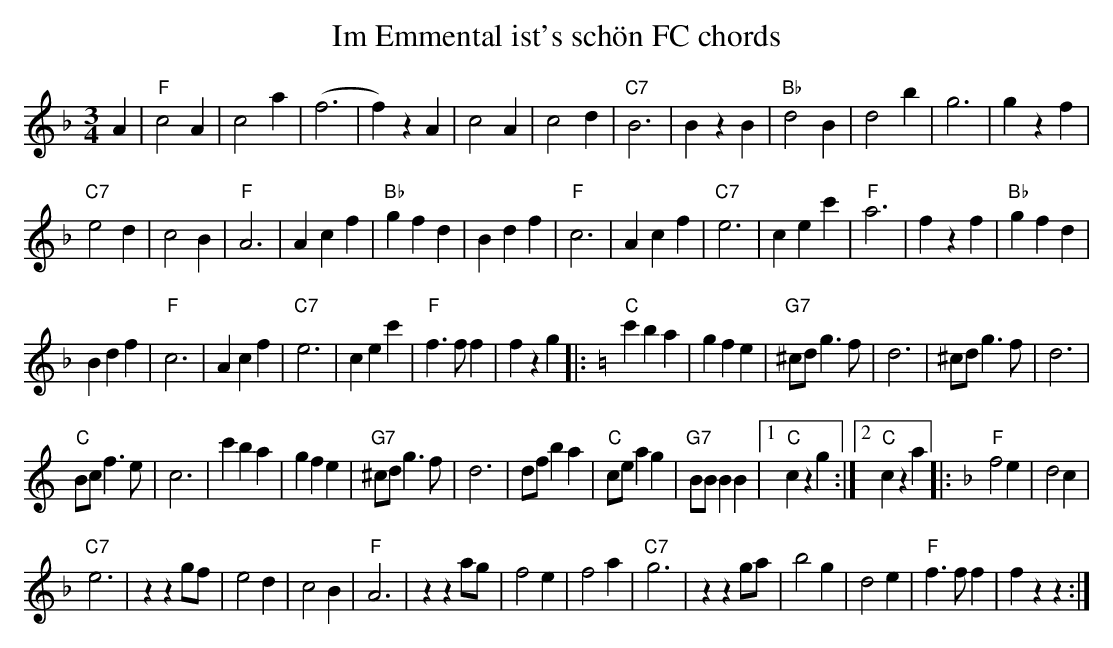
X:1
T: Im Emmental ist's schön FC chords
M:3/4
L:1/4
K:F %%MIDI gchordon
A | "F"c2A | c2a | (f3 | f)zA | c2A | c2d | "C7"B3 | BzB | "Bb"d2B | d2b | g3 | gzf |
"C7"e2d | c2B | "F"A3 | Acf | "Bb"gfd | Bdf | "F"c3 | Acf | "C7"e3 | cec' | "F"a3 | fzf | "Bb"gfd |
Bdf | "F"c3 | Acf | "C7"e3 | cec' | "F"f>ff | fzg |: [K:C] "C"c'ba | gfe | "G7"^c/d/ g>f | d3 | ^c/d/ g>f | d3 |
"C"B/c/f>e | c3 | c'ba | gfe | "G7"^c/d/ g>f | d3 | d/f/ ba | "C"c/e/ ag | "G7"B/B/ BB |1 "C"czg :|2"C"cza |: [K:F] "F"f2e | d2c |
"C7"e3 | zzg/f/ | e2d | c2B | "F"A3 | zza/g/ | f2e | f2a | "C7"g3 | zz g/a/ | b2g | d2e | "F"f>ff | fzz :|
